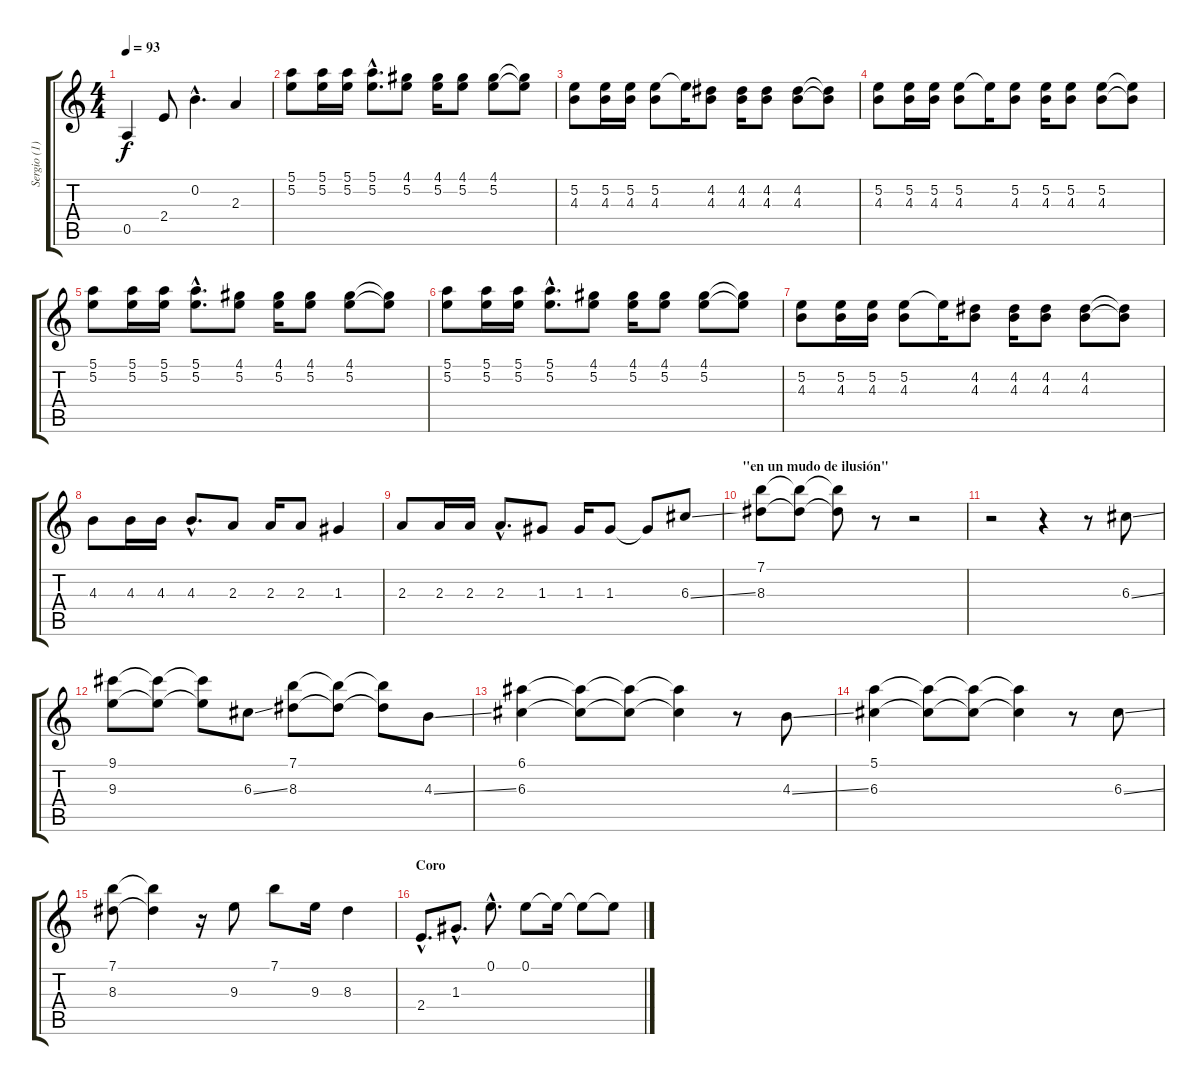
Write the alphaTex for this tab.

\track ("Sergio (1)" "Sergio (1)") {instrument electricguitarjazz}
\staff {score tabs}
\tuning (E4 B3 G3 D3 A2 E2) {hide}
\ts (4 4)
\tempo 93
\clef g2
\ks c
0.5.4{dy f} 2.4.8 0.2{hac}.4{d} 2.3.4 |
(5.1 5.2).8 (5.1 5.2).16 (5.1 5.2).16 (5.1{hac} 5.2{hac}).8{d} (4.1 5.2).8 (4.1 5.2).16 (4.1 5.2).8 (4.1 5.2).8 (4.1{t} 5.2{t}).8 |
(5.2 4.3).8 (5.2 4.3).16 (5.2 4.3).16 (5.2 4.3).8 5.2{t}.16 (4.2 4.3).8 (4.2 4.3).16 (4.2 4.3).8 (4.2 4.3).8 (4.2{t} 4.3{t}).8 |
(5.2 4.3).8 (5.2 4.3).16 (5.2 4.3).16 (5.2 4.3).8 5.2{t}.16 (5.2 4.3).8 (5.2 4.3).16 (5.2 4.3).8 (5.2 4.3).8 (5.2{t} 4.3{t}).8 |
(5.1 5.2).8 (5.1 5.2).16 (5.1 5.2).16 (5.1{hac} 5.2{hac}).8{d} (4.1 5.2).8 (4.1 5.2).16 (4.1 5.2).8 (4.1 5.2).8 (4.1{t} 5.2{t}).8 |
(5.1 5.2).8 (5.1 5.2).16 (5.1 5.2).16 (5.1{hac} 5.2{hac}).8{d} (4.1 5.2).8 (4.1 5.2).16 (4.1 5.2).8 (4.1 5.2).8 (4.1{t} 5.2{t}).8 |
(5.2 4.3).8 (5.2 4.3).16 (5.2 4.3).16 (5.2 4.3).8 5.2{t}.16 (4.2 4.3).8 (4.2 4.3).16 (4.2 4.3).8 (4.2 4.3).8 (4.2{t} 4.3{t}).8 |
4.3.8 4.3.16 4.3.16 4.3{hac}.8{d} 2.3.8 2.3.16 2.3.8 1.3.4 |
2.3.8 2.3.16 2.3.16 2.3{hac}.8{d} 1.3.8 1.3.16 1.3.8 1.3{t}.8 6.3{ss}.8{volume 14} |
\section ("" "\"en un mudo de ilusión\"")
(7.1 8.3).8 (7.1{t} 8.3{t}).8 (7.1{t} 8.3{t}).8 r.8 r.2 |
r.2 r.4 r.8 6.3{ss}.8 |
(9.1 9.3).8 (9.1{t} 9.3{t}).8 (9.1{t} 9.3{t}).8 6.3{ss}.8 (7.1 8.3).8 (7.1{t} 8.3{t}).8 (7.1{t} 8.3{t}).8 4.3{ss}.8 |
(6.1 6.3).4 (6.1{t} 6.3{t}).8 (6.1{t} 6.3{t}).8 (6.1{t} 6.3{t}).4 r.8 4.3{ss}.8 |
(5.1 6.3).4 (5.1{t} 6.3{t}).8 (5.1{t} 6.3{t}).8 (5.1{t} 6.3{t}).4 r.8 6.3{ss}.8 |
(7.1 8.3).8 (7.1{t} 8.3{t}).4 r.16 9.3.8 7.1.8 9.3.16 8.3.4 |
\section ("" "Coro")
2.4{hac}.8{d} 1.3{hac}.8{d} 0.1{hac}.8{d} 0.1.8 0.1{t}.16 0.1{t}.8 0.1{t}.8
